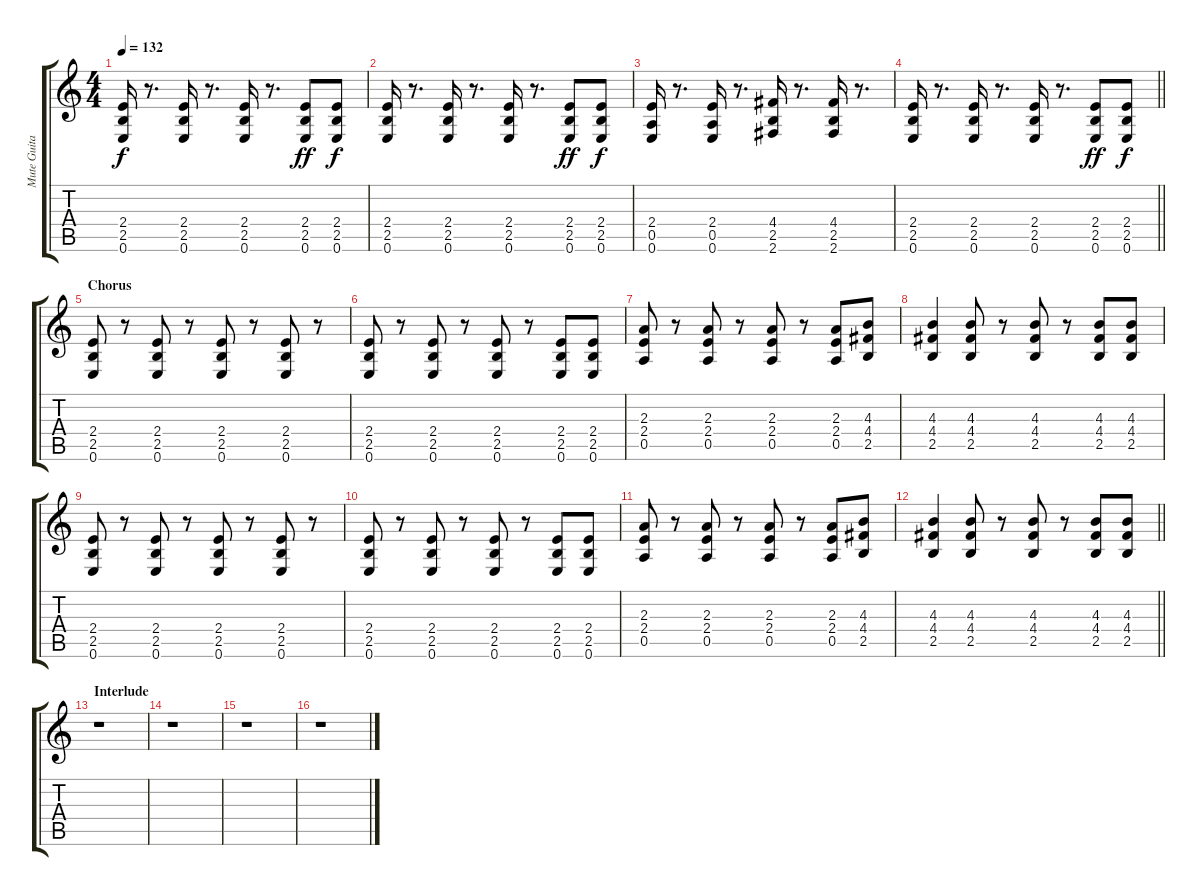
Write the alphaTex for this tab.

\track ("Mute Guitar" "Mute Guita") {instrument electricguitarmuted}
\staff {score tabs}
\tuning (E4 B3 G3 D3 A2 E2) {hide}
\ts (4 4)
\tempo 132
\clef g2
\ks c
(2.4 2.5 0.6).16{dy f} r.8{d} (2.4 2.5 0.6).16 r.8{d} (2.4 2.5 0.6).16 r.8{d} (2.4 2.5 0.6).8{dy ff} (2.4 2.5 0.6).8{dy f} |
(2.4 2.5 0.6).16 r.8{d} (2.4 2.5 0.6).16 r.8{d} (2.4 2.5 0.6).16 r.8{d} (2.4 2.5 0.6).8{dy ff} (2.4 2.5 0.6).8{dy f} |
(2.4 0.5 0.6).16 r.8{d} (2.4 0.5 0.6).16 r.8{d} (4.4 2.5 2.6).16 r.8{d} (4.4 2.5 2.6).16 r.8{d} |
\barLineRight lightlight
(2.4 2.5 0.6).16 r.8{d} (2.4 2.5 0.6).16 r.8{d} (2.4 2.5 0.6).16 r.8{d} (2.4 2.5 0.6).8{dy ff} (2.4 2.5 0.6).8{dy f} |
\section ("" "Chorus")
(2.4 2.5 0.6).8 r.8 (2.4 2.5 0.6).8 r.8 (2.4 2.5 0.6).8 r.8 (2.4 2.5 0.6).8 r.8 |
(2.4 2.5 0.6).8 r.8 (2.4 2.5 0.6).8 r.8 (2.4 2.5 0.6).8 r.8 (2.4 2.5 0.6).8 (2.4 2.5 0.6).8 |
(2.3 2.4 0.5).8 r.8 (2.3 2.4 0.5).8 r.8 (2.3 2.4 0.5).8 r.8 (2.3 2.4 0.5).8 (4.3 4.4 2.5).8 |
(4.3 4.4 2.5).4 (4.3 4.4 2.5).8 r.8 (4.3 4.4 2.5).8 r.8 (4.3 4.4 2.5).8 (4.3 4.4 2.5).8 |
(2.4 2.5 0.6).8 r.8 (2.4 2.5 0.6).8 r.8 (2.4 2.5 0.6).8 r.8 (2.4 2.5 0.6).8 r.8 |
(2.4 2.5 0.6).8 r.8 (2.4 2.5 0.6).8 r.8 (2.4 2.5 0.6).8 r.8 (2.4 2.5 0.6).8 (2.4 2.5 0.6).8 |
(2.3 2.4 0.5).8 r.8 (2.3 2.4 0.5).8 r.8 (2.3 2.4 0.5).8 r.8 (2.3 2.4 0.5).8 (4.3 4.4 2.5).8 |
\barLineRight lightlight
(4.3 4.4 2.5).4 (4.3 4.4 2.5).8 r.8 (4.3 4.4 2.5).8 r.8 (4.3 4.4 2.5).8 (4.3 4.4 2.5).8 |
\section ("" "Interlude")
r.1 |
r.1 |
r.1 |
r.1
